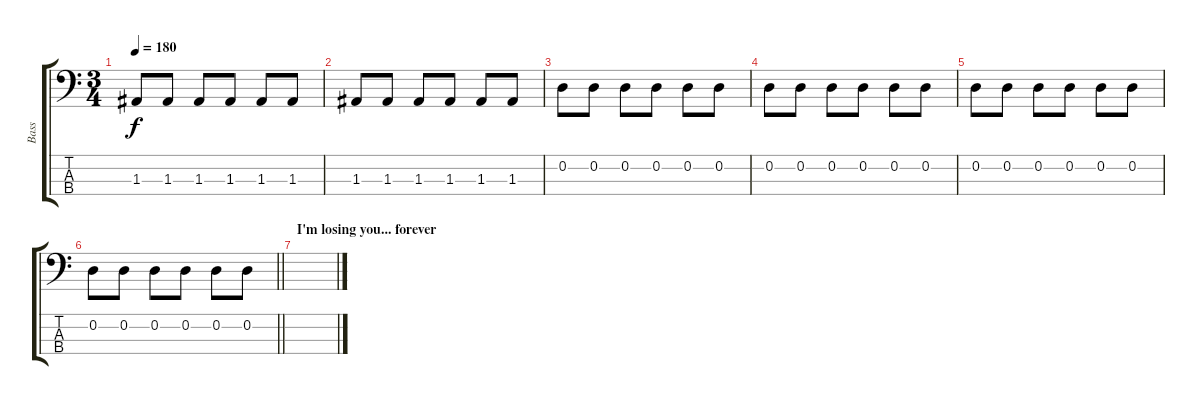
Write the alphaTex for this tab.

\track ("Bass" "Bass") {instrument electricbassfinger}
\staff {score tabs}
\tuning (G2 D2 A1 E1) {hide}
\ts (3 4)
\tempo 180
\clef f4
\ks c
1.3.8{dy f} 1.3.8 1.3.8 1.3.8 1.3.8 1.3.8 |
1.3.8 1.3.8 1.3.8 1.3.8 1.3.8 1.3.8 |
0.2.8 0.2.8 0.2.8 0.2.8 0.2.8 0.2.8 |
0.2.8 0.2.8 0.2.8 0.2.8 0.2.8 0.2.8 |
0.2.8 0.2.8 0.2.8 0.2.8 0.2.8 0.2.8 |
\barLineRight lightlight
0.2.8 0.2.8 0.2.8 0.2.8 0.2.8 0.2.8 |
\section ("" "I'm losing you... forever")
